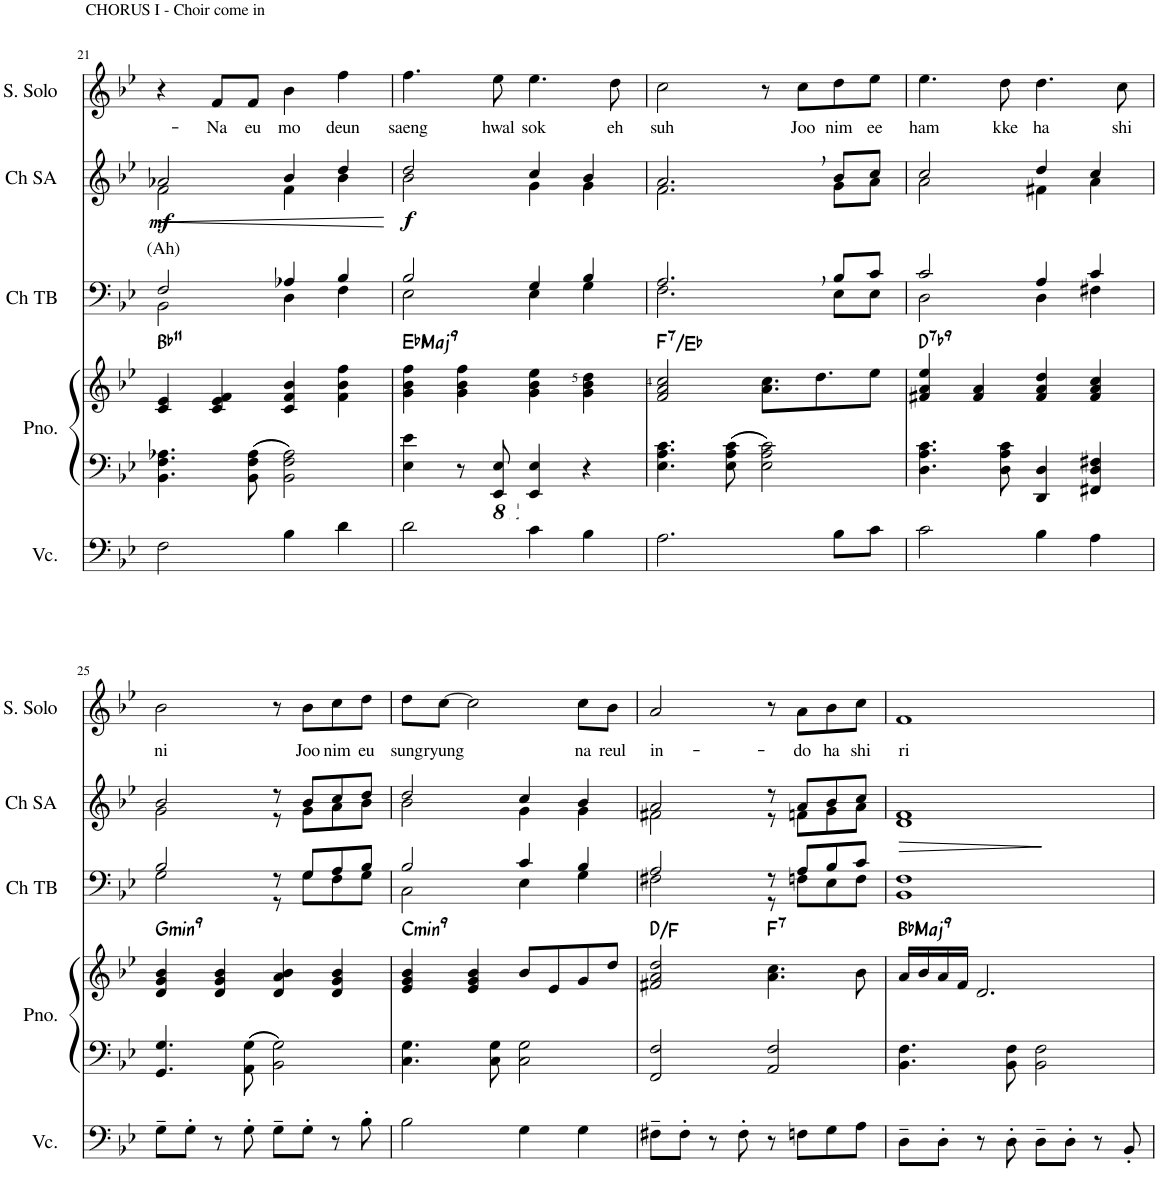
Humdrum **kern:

**kern	**kern	**kern	**harte	**kern	**kern	**text	**dynam	**kern	**text
*part5	*part4	*part4	*part4	*part3	*part2	*part2	*part2	*part1	*part1
*staff6	*staff5	*staff4	*	*staff3	*staff2	*staff2	*staff2	*staff1	*staff1
*I"Violoncello	*I"Piano	*	*	*I"Choir TB	*I"Choir SA	*	*	*I"Soprano Solo	*
*I'Vc.	*I'Pno.	*	*	*I'Ch TB	*I'Ch SA	*	*	*I'S. Solo	*
!!LO:PB:g=z
*clefF4	*clefF4	*clefG2	*	*clefF4	*clefG2	*	*	*clefG2	*
*k[b-e-]	*k[b-e-]	*k[b-e-]	*	*k[b-e-]	*k[b-e-]	*	*	*k[b-e-]	*
*M4/4	*M4/4	*M4/4	*	*M4/4	*M4/4	*	*	*M4/4	*
=21	=21	=21	=21	=21	=21	=21	=21	=21	=21
*	*	*	*	*^	*	*	*	*	*
!	!	!	!	!	!	!	!	!	!LO:TX:a:t=CHORUS I - Choir come in	!
!	!	!	!	!	!	!	!LO:LY:b	!LO:HP:b	!	!
*	*	*	*	*	*	*^	*	*	*	*
!	!	!	!LO:H:kt=11	!	!	!	!	!	!LO:DY:n=1:b	!	!
2F\	4.BB-\ 4.F\ 4.A-X\	4c/ 4e-/	Bb:9(11)	2F/	2BB-\	2a-X/	2f\	(Ah)	< mf	4r	.
!	!	!	!	!	!	!	!	!	!	!	!LO:LY:b
.	.	4c/ 4e-/ 4f/	.	.	.	.	.	.	.	8f/L	-Na
!	!	!	!	!	!	!	!	!	!	!	!LO:LY:b
.	8BB-\ 8F\ 8A-\	.	.	.	.	.	.	.	.	8f/J	eu
!	!	!	!	!	!	!	!	!	!	!	!LO:LY:b
4B-\	2BB-\ 2F\ 2A-\	4c/ 4f/ 4b-/	.	4A-X/	4D\	4b-/	4f\	.	.	4b-\	mo
!	!	!	!	!	!	!	!	!	!	!	!LO:LY:b
4d\	.	4f\ 4b-\ 4ff\	.	4B-/	4F\	4dd/	4b-\	.	.	4ff\	deun
*	*	*	*	*v	*v	*	*	*	*	*	*
*	*	*	*	*	*v	*v	*	*	*	*
.	.	.	.	.	.	.	[	.	.
=22	=22	=22	=22	=22	=22	=22	=22	=22	=22
*	*	*	*	*^	*^	*	*	*	*
!	!	!	!LO:H:kt=Maj9	!	!	!	!	!	!LO:DY:b	!	!LO:LY:b
2d\	4E-\ 4e-\	4g\ 4b-\ 4ff\	Eb:maj9	2B-/	2E-\	2dd/	2b-\	.	f	4.ff\	saeng
.	8r	4g\ 4b-\ 4ff\	.	.	.	.	.	.	.	.	.
*	*8ba	*	*	*	*	*	*	*	*	*	*
!	!	!	!	!	!	!	!	!	!	!	!LO:LY:b
.	8EEE-/ 8EE-/	.	.	.	.	.	.	.	.	8ee-\	hwal
*	*X8ba	*	*	*	*	*	*	*	*	*	*
!	!	!	!	!	!	!	!	!	!	!	!LO:LY:b
4c\	4EE-/ 4E-/	4g\ 4b-\ 4ee-\	.	4G/	4E-\	4cc/	4g\	.	.	4.ee-\	sok
4B-\	4r	4g\ 4b-\ 4dd\	.	4B-/	4G\	4b-/	4g\	.	.	.	.
!	!	!	!	!	!	!	!	!	!	!	!LO:LY:b
.	.	.	.	.	.	.	.	.	.	8dd\	eh
=23	=23	=23	=23	=23	=23	=23	=23	=23	=23	=23	=23
!	!	!	!LO:H:kt=7	!	!	!	!	!	!	!	!LO:LY:b
2.A\	4.E-\ 4.A\ 4.c\	2f/ 2a/ 2cc/	F:7/b7	2.A,/	2.F\	2.a,/	2.f\	.	.	2cc\	suh
.	8E-\ 8A\ 8c\	.	.	.	.	.	.	.	.	.	.
.	2E-\ 2A\ 2c\	8.a\ 8.cc\L	.	.	.	.	.	.	.	8r	.
!	!	!	!	!	!	!	!	!	!	!	!LO:LY:b
.	.	.	.	.	.	.	.	.	.	8cc\L	Joo
.	.	8.dd\	.	.	.	.	.	.	.	.	.
!	!	!	!	!	!	!	!	!	!	!	!LO:LY:b
8B-\L	.	.	.	8B-/L	8E-\L	8b-/L	8g\L	.	.	8dd\	nim
!	!	!	!	!	!	!	!	!	!	!	!LO:LY:b
8c\J	.	8ee-\J	.	8c/J	8E-\J	8cc/J	8a\J	.	.	8ee-\J	ee
=24	=24	=24	=24	=24	=24	=24	=24	=24	=24	=24	=24
!	!	!	!LO:H:kt=7	!	!	!	!	!	!	!	!LO:LY:b
2c\	4.D\ 4.A\ 4.c\	4f#X/ 4a/ 4ee-/	D:7(b9)	2c/	2D\	2cc/	2a\	.	.	4.ee-\	ham
.	.	4f#/ 4a/	.	.	.	.	.	.	.	.	.
!	!	!	!	!	!	!	!	!	!	!	!LO:LY:b
.	8D\ 8A\ 8c\	.	.	.	.	.	.	.	.	8dd\	kke
!	!	!	!	!	!	!	!	!	!	!	!LO:LY:b
4B-\	4DD/ 4D/	4f#/ 4a/ 4dd/	.	4A/	4D\	4dd/	4f#X\	.	.	4.dd\	ha
4A\	4FF#X/ 4D/ 4F#X/	4f#/ 4a/ 4cc/	.	4c/	4F#X\	4cc/	4a\	.	.	.	.
!	!	!	!	!	!	!	!	!	!	!	!LO:LY:b
.	.	.	.	.	.	.	.	.	.	8cc\	shi
!!LO:LB:g=z
=25	=25	=25	=25	=25	=25	=25	=25	=25	=25	=25	=25
!	!	!	!LO:H:kt=min9	!	!	!	!	!	!	!	!LO:LY:b
8G~\L	4.GG/ 4.G/	4d/ 4g/ 4b-/	G:min9	2B-/	2G\	2b-/	2g\	.	.	2b-\	ni
8G'\J	.	.	.	.	.	.	.	.	.	.	.
8r	.	4d/ 4g/ 4b-/	.	.	.	.	.	.	.	.	.
8G'\	8AA\ 8G\	.	.	.	.	.	.	.	.	.	.
8G~\L	2BB-\ 2G\	4d/ 4a/ 4b-/	.	8r	8r	8r	8r	.	.	8r	.
!	!	!	!	!	!	!	!	!	!	!	!LO:LY:b
8G'\J	.	.	.	8G/L	8G\L	8b-/L	8g\L	.	.	8b-\L	Joo
!	!	!	!	!	!	!	!	!	!	!	!LO:LY:b
8r	.	4d/ 4g/ 4b-/	.	8A/	8F\	8cc/	8a\	.	.	8cc\	nim
!	!	!	!	!	!	!	!	!	!	!	!LO:LY:b
8B-'\	.	.	.	8B-/J	8G\J	8dd/J	8b-\J	.	.	8dd\J	eu
=26	=26	=26	=26	=26	=26	=26	=26	=26	=26	=26	=26
!	!	!	!LO:H:kt=min9	!	!	!	!	!	!	!	!LO:LY:b
2B-\	4.C\ 4.G\	4e-/ 4g/ 4b-/	C:min9	2B-/	2C\	2dd/	2b-\	.	.	8dd\L	sung
!	!	!	!	!	!	!	!	!	!	!	!LO:LY:b
.	.	.	.	.	.	.	.	.	.	[8cc\J	ryung
.	.	4e-/ 4g/ 4b-/	.	.	.	.	.	.	.	2cc\]	.
.	8C\ 8G\	.	.	.	.	.	.	.	.	.	.
4G\	2C\ 2G\	8b-/L	.	4c/	4E-\	4cc/	4g\	.	.	.	.
.	.	8e-/	.	.	.	.	.	.	.	.	.
!	!	!	!	!	!	!	!	!	!	!	!LO:LY:b
4G\	.	8g/	.	4B-/	4G\	4b-/	4g\	.	.	8cc\L	na
!	!	!	!	!	!	!	!	!	!	!	!LO:LY:b
.	.	8dd/J	.	.	.	.	.	.	.	8b-\J	reul
=27	=27	=27	=27	=27	=27	=27	=27	=27	=27	=27	=27
!	!	!	!	!	!	!	!	!	!	!	!LO:LY:b
8F#X~\L	2FF/ 2F/	2f#X/ 2a/ 2dd/	D:maj/b3	2A/	2F#X\	2a/	2f#X\	.	.	2a/	in-
8F#'\J	.	.	.	.	.	.	.	.	.	.	.
8r	.	.	.	.	.	.	.	.	.	.	.
8F#'\	.	.	.	.	.	.	.	.	.	.	.
!	!	!	!LO:H:kt=7	!	!	!	!	!	!	!	!
8r	2AA/ 2F/	4.a\ 4.cc\	F:7	8r	8r	8r	8r	.	.	8r	.
!	!	!	!	!	!	!	!	!	!	!	!LO:LY:b
8Fn\L	.	.	.	8A/L	8Fn\L	8a/L	8fn\L	.	.	8a\L	-do
!	!	!	!	!	!	!	!	!	!	!	!LO:LY:b
8G\	.	.	.	8B-/	8E-\	8b-/	8g\	.	.	8b-\	ha
!	!	!	!	!	!	!	!	!	!	!	!LO:LY:b
8A\J	.	8b-\	.	8c/J	8F\J	8cc/J	8a\J	.	.	8cc\J	shi
=28	=28	=28	=28	=28	=28	=28	=28	=28	=28	=28	=28
!	!	!	!LO:H:kt=Maj9	!	!	!	!	!	!LO:HP:b	!	!LO:LY:b
8D~\L	4.BB-\ 4.F\	16a/LL	Bb:maj9	1F	1BB-	1f	1d	.	>	1f	ri
.	.	16b-/	.	.	.	.	.	.	.	.	.
8D'\J	.	16a/	.	.	.	.	.	.	.	.	.
.	.	16f/JJ	.	.	.	.	.	.	.	.	.
8r	.	2.d/	.	.	.	.	.	.	.	.	.
8D'\	8BB-\ 8F\	.	.	.	.	.	.	.	.	.	.
8D~\L	2BB-\ 2F\	.	.	.	.	.	.	.	.	.	.
8D'\J	.	.	.	.	.	.	.	.	.	.	.
8r	.	.	.	.	.	.	.	.	.	.	.
8BB-'/	.	.	.	.	.	.	.	.	.	.	.
*	*	*	*	*v	*v	*	*	*	*	*	*
*	*	*	*	*	*v	*v	*	*	*	*
.	.	.	.	.	.	.	]	.	.
=	=	=	=	=	=	=	=	=	=
*-	*-	*-	*-	*-	*-	*-	*-	*-	*-
